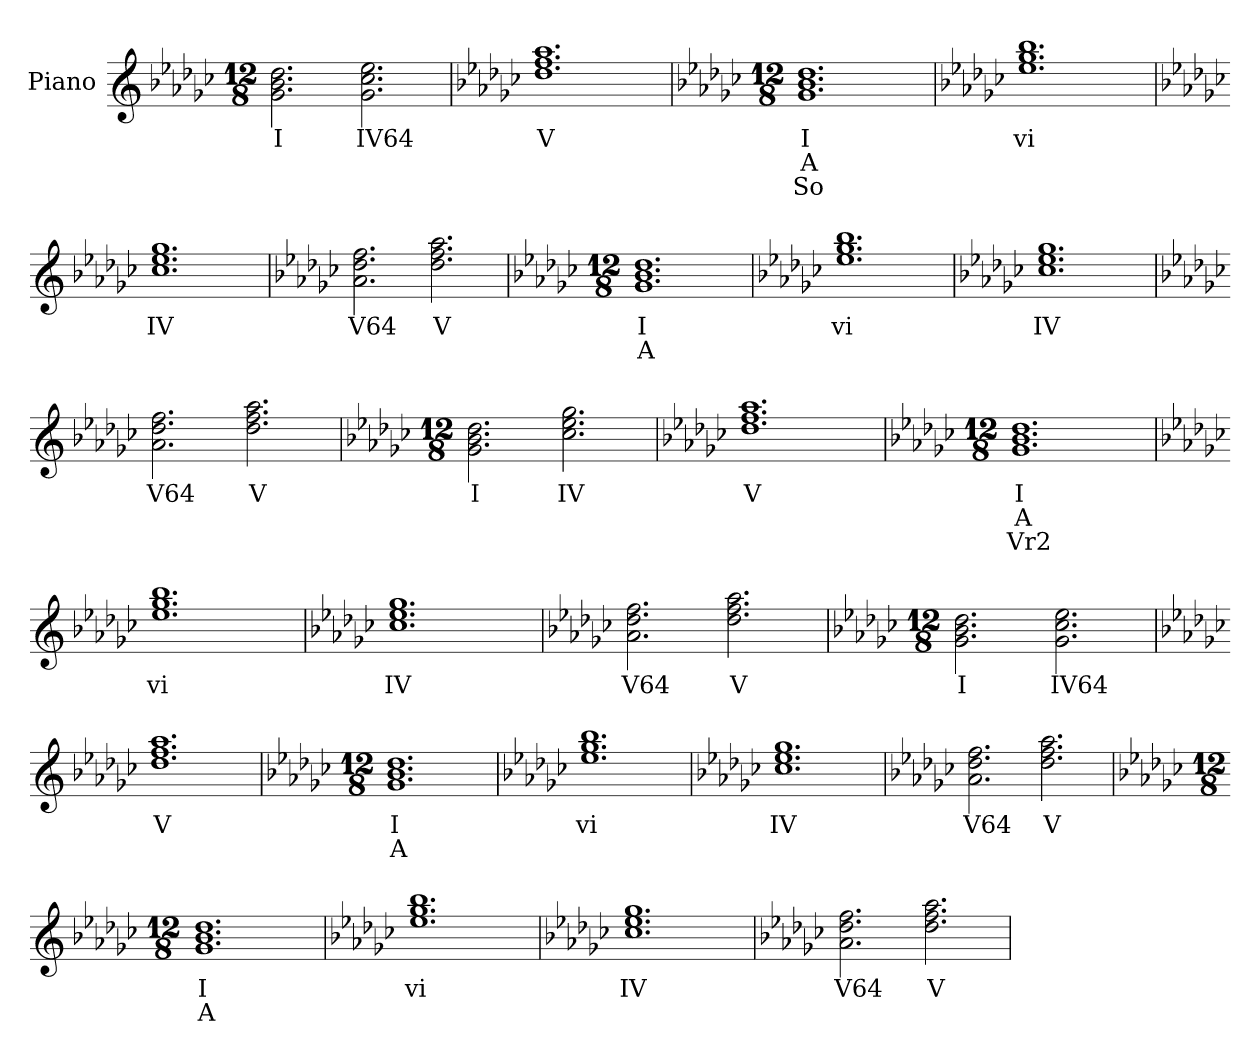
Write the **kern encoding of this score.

**kern	**text	**text	**text
*part1	*part1	*part1	*part1
*staff1	*staff1	*staff1	*staff1
*I"Piano	*	*	*
*I'Pno	*	*	*
*k[b-e-a-d-g-c-]	*	*	*
*G-:	*	*	*
*M12/8	*	*	*
=	=	=	=
2.g- 2.b- 2.dd-	I	.	.
2.g- 2.cc- 2.ee-	IV64	.	.
=	=	=	=
*k[b-e-a-d-g-c-]	*	*	*
*G-:	*	*	*
1.dd- 1.ff 1.aa-	V	.	.
=	=	=	=
*k[b-e-a-d-g-c-]	*	*	*
*G-:	*	*	*
*M12/8	*	*	*
1.g- 1.b- 1.dd-	I	A	So
=	=	=	=
*k[b-e-a-d-g-c-]	*	*	*
*G-:	*	*	*
1.ee- 1.gg- 1.bb-	vi	.	.
=	=	=	=
*k[b-e-a-d-g-c-]	*	*	*
*G-:	*	*	*
1.cc- 1.ee- 1.gg-	IV	.	.
=	=	=	=
*k[b-e-a-d-g-c-]	*	*	*
*G-:	*	*	*
2.a- 2.dd- 2.ff	V64	.	.
2.dd- 2.ff 2.aa-	V	.	.
=	=	=	=
*k[b-e-a-d-g-c-]	*	*	*
*G-:	*	*	*
*M12/8	*	*	*
1.g- 1.b- 1.dd-	I	A	.
=	=	=	=
*k[b-e-a-d-g-c-]	*	*	*
*G-:	*	*	*
1.ee- 1.gg- 1.bb-	vi	.	.
=	=	=	=
*k[b-e-a-d-g-c-]	*	*	*
*G-:	*	*	*
1.cc- 1.ee- 1.gg-	IV	.	.
=	=	=	=
*k[b-e-a-d-g-c-]	*	*	*
*G-:	*	*	*
2.a- 2.dd- 2.ff	V64	.	.
2.dd- 2.ff 2.aa-	V	.	.
=	=	=	=
*k[b-e-a-d-g-c-]	*	*	*
*G-:	*	*	*
*M12/8	*	*	*
2.g- 2.b- 2.dd-	I	.	.
2.cc- 2.ee- 2.gg-	IV	.	.
=	=	=	=
*k[b-e-a-d-g-c-]	*	*	*
*G-:	*	*	*
1.dd- 1.ff 1.aa-	V	.	.
=	=	=	=
*k[b-e-a-d-g-c-]	*	*	*
*G-:	*	*	*
*M12/8	*	*	*
1.g- 1.b- 1.dd-	I	A	Vr2
=	=	=	=
*k[b-e-a-d-g-c-]	*	*	*
*G-:	*	*	*
1.ee- 1.gg- 1.bb-	vi	.	.
=	=	=	=
*k[b-e-a-d-g-c-]	*	*	*
*G-:	*	*	*
1.cc- 1.ee- 1.gg-	IV	.	.
=	=	=	=
*k[b-e-a-d-g-c-]	*	*	*
*G-:	*	*	*
2.a- 2.dd- 2.ff	V64	.	.
2.dd- 2.ff 2.aa-	V	.	.
=	=	=	=
*k[b-e-a-d-g-c-]	*	*	*
*G-:	*	*	*
*M12/8	*	*	*
2.g- 2.b- 2.dd-	I	.	.
2.g- 2.cc- 2.ee-	IV64	.	.
=	=	=	=
*k[b-e-a-d-g-c-]	*	*	*
*G-:	*	*	*
1.dd- 1.ff 1.aa-	V	.	.
=	=	=	=
*k[b-e-a-d-g-c-]	*	*	*
*G-:	*	*	*
*M12/8	*	*	*
1.g- 1.b- 1.dd-	I	A	.
=	=	=	=
*k[b-e-a-d-g-c-]	*	*	*
*G-:	*	*	*
1.ee- 1.gg- 1.bb-	vi	.	.
=	=	=	=
*k[b-e-a-d-g-c-]	*	*	*
*G-:	*	*	*
1.cc- 1.ee- 1.gg-	IV	.	.
=	=	=	=
*k[b-e-a-d-g-c-]	*	*	*
*G-:	*	*	*
2.a- 2.dd- 2.ff	V64	.	.
2.dd- 2.ff 2.aa-	V	.	.
=	=	=	=
*k[b-e-a-d-g-c-]	*	*	*
*G-:	*	*	*
*M12/8	*	*	*
1.g- 1.b- 1.dd-	I	A	.
=	=	=	=
*k[b-e-a-d-g-c-]	*	*	*
*G-:	*	*	*
1.ee- 1.gg- 1.bb-	vi	.	.
=	=	=	=
*k[b-e-a-d-g-c-]	*	*	*
*G-:	*	*	*
1.cc- 1.ee- 1.gg-	IV	.	.
=	=	=	=
*k[b-e-a-d-g-c-]	*	*	*
*G-:	*	*	*
2.a- 2.dd- 2.ff	V64	.	.
2.dd- 2.ff 2.aa-	V	.	.
=	=	=	=
*-	*-	*-	*-
